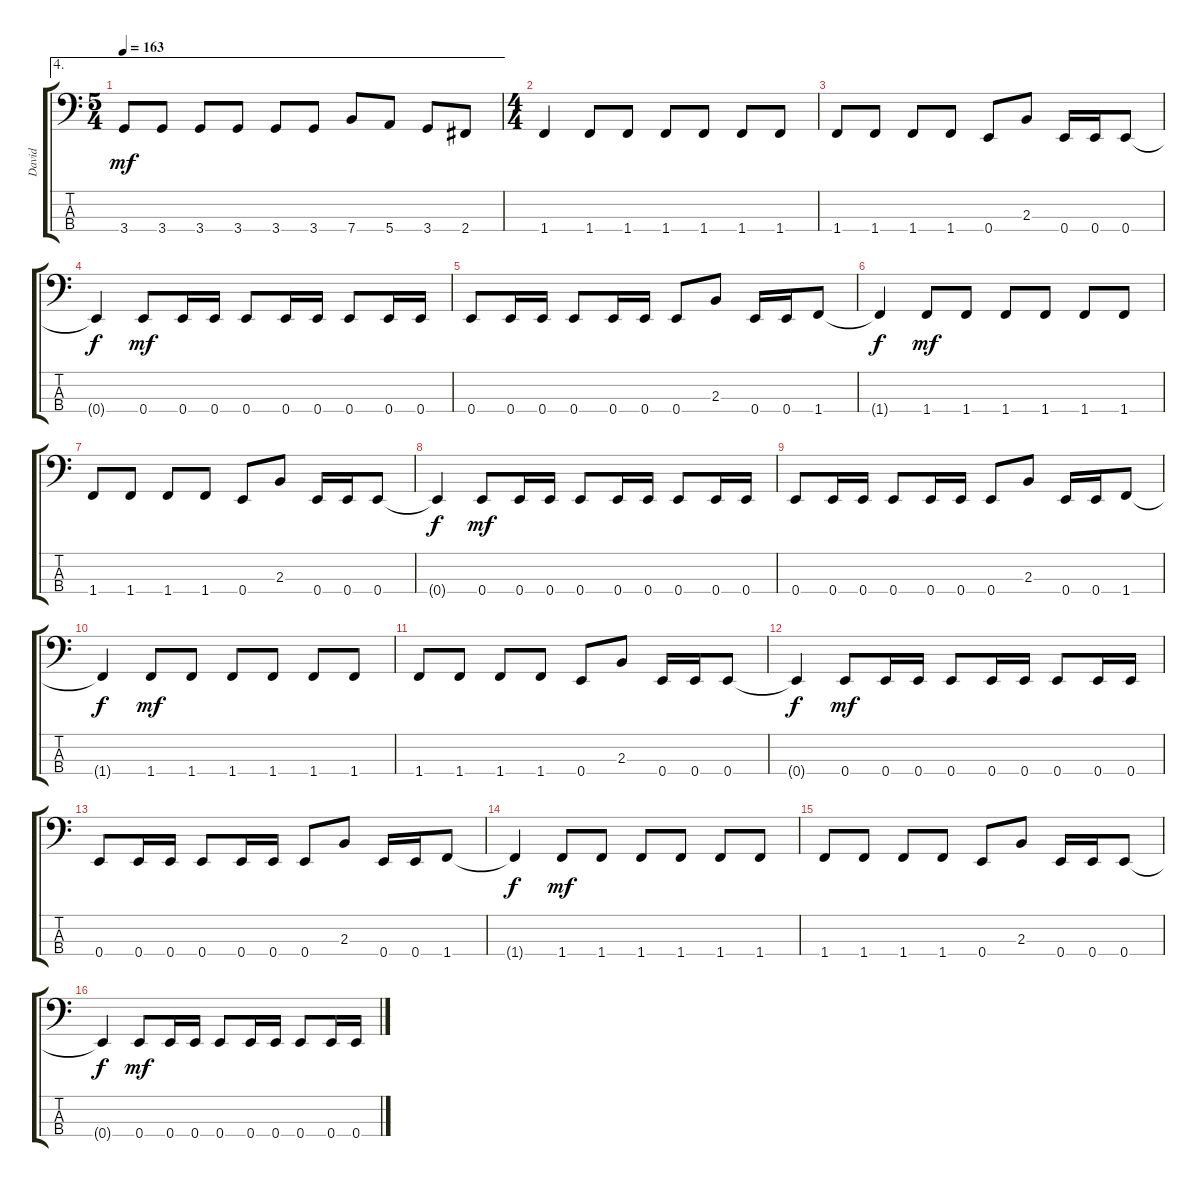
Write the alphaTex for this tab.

\track ("David" "David") {instrument electricbassfinger}
\staff {score tabs}
\tuning (G2 D2 A1 E1) {hide}
\ae 4
\ts (5 4)
\tempo 163
\clef f4
\ks c
3.4.8{dy mf} 3.4.8 3.4.8 3.4.8 3.4.8 3.4.8 7.4.8 5.4.8 3.4.8 2.4.8 |
\ts (4 4)
1.4.4 1.4.8 1.4.8 1.4.8 1.4.8 1.4.8 1.4.8 |
1.4.8 1.4.8 1.4.8 1.4.8 0.4.8 2.3.8 0.4.16 0.4.16 0.4.8 |
0.4{t}.4{dy f} 0.4.8{dy mf} 0.4.16 0.4.16 0.4.8 0.4.16 0.4.16 0.4.8 0.4.16 0.4.16 |
0.4.8 0.4.16 0.4.16 0.4.8 0.4.16 0.4.16 0.4.8 2.3.8 0.4.16 0.4.16 1.4.8 |
1.4{t}.4{dy f} 1.4.8{dy mf} 1.4.8 1.4.8 1.4.8 1.4.8 1.4.8 |
1.4.8 1.4.8 1.4.8 1.4.8 0.4.8 2.3.8 0.4.16 0.4.16 0.4.8 |
0.4{t}.4{dy f} 0.4.8{dy mf} 0.4.16 0.4.16 0.4.8 0.4.16 0.4.16 0.4.8 0.4.16 0.4.16 |
0.4.8 0.4.16 0.4.16 0.4.8 0.4.16 0.4.16 0.4.8 2.3.8 0.4.16 0.4.16 1.4.8 |
1.4{t}.4{dy f} 1.4.8{dy mf} 1.4.8 1.4.8 1.4.8 1.4.8 1.4.8 |
1.4.8 1.4.8 1.4.8 1.4.8 0.4.8 2.3.8 0.4.16 0.4.16 0.4.8 |
0.4{t}.4{dy f} 0.4.8{dy mf} 0.4.16 0.4.16 0.4.8 0.4.16 0.4.16 0.4.8 0.4.16 0.4.16 |
0.4.8 0.4.16 0.4.16 0.4.8 0.4.16 0.4.16 0.4.8 2.3.8 0.4.16 0.4.16 1.4.8 |
1.4{t}.4{dy f} 1.4.8{dy mf} 1.4.8 1.4.8 1.4.8 1.4.8 1.4.8 |
1.4.8 1.4.8 1.4.8 1.4.8 0.4.8 2.3.8 0.4.16 0.4.16 0.4.8 |
0.4{t}.4{dy f} 0.4.8{dy mf} 0.4.16 0.4.16 0.4.8 0.4.16 0.4.16 0.4.8 0.4.16 0.4.16
